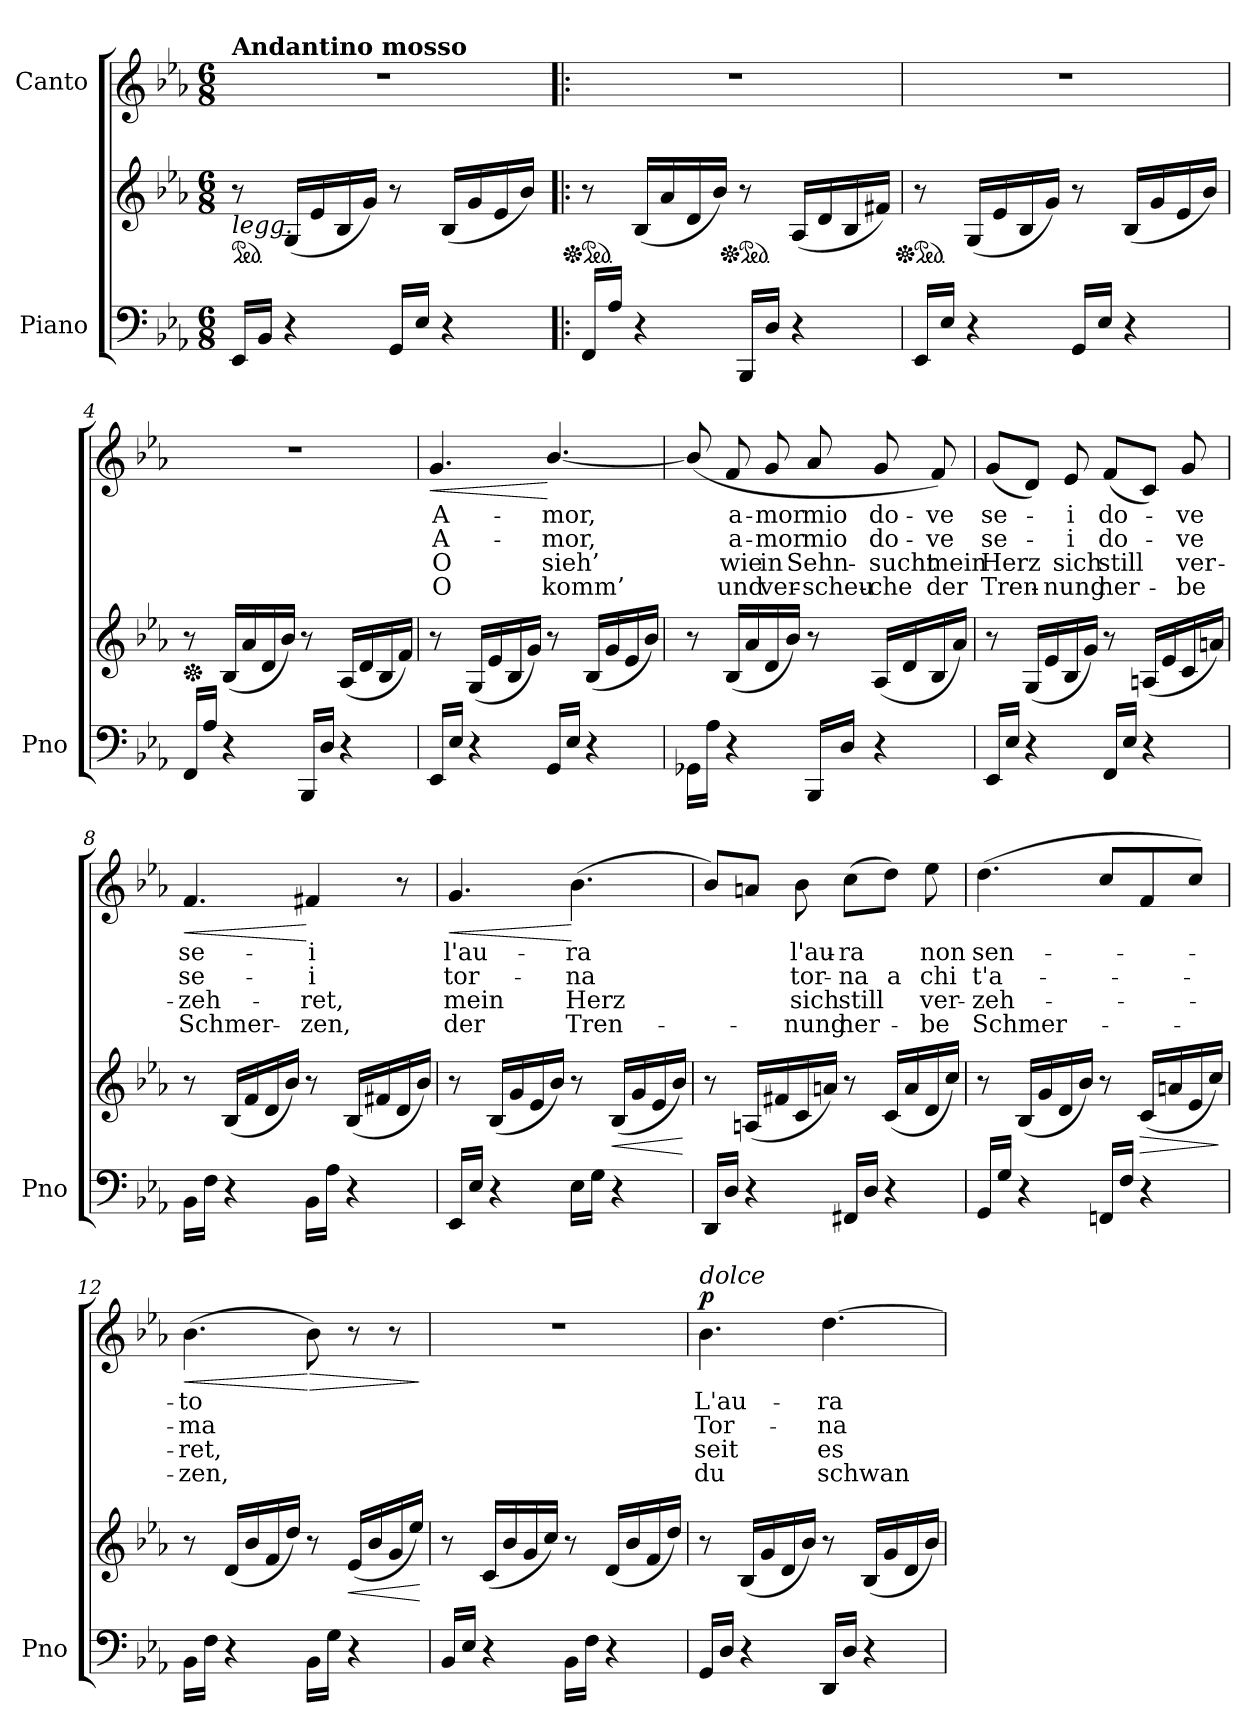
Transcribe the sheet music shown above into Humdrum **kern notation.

**kern	**kern	**dynam	**kern	**text	**text	**text	**text	**dynam
*part2	*part2	*part2	*part1	*part1	*part1	*part1	*part1	*part1
*staff3	*staff2	*staff2/3	*staff1	*staff1	*staff1	*staff1	*staff1	*staff1
*I"Piano	*	*	*I"Canto	*	*	*	*	*
*I'Pno	*	*	*	*	*	*	*	*
*clefF4	*clefG2	*	*clefG2	*	*	*	*	*
*k[b-e-a-]	*k[b-e-a-]	*	*k[b-e-a-]	*	*	*	*	*
*M6/8	*M6/8	*	*M6/8	*	*	*	*	*
*	*ped	*	*	*	*	*	*	*
=1	=1	=1	=1	=1	=1	=1	=1	=1
!	!	!	!LO:TX:a:B:t=Andantino mosso	!	!	!	!	!
!	!LO:TX:b:i:t=legg.	!	!	!	!	!	!	!
16EE-/LL	8r	.	2.r	.	.	.	.	.
16BB-/JJ	.	.	.	.	.	.	.	.
4r	(16G/LL	.	.	.	.	.	.	.
.	16e-/	.	.	.	.	.	.	.
.	16B-/	.	.	.	.	.	.	.
.	16g/JJ)	.	.	.	.	.	.	.
16GG/LL	8r	.	.	.	.	.	.	.
16E-/JJ	.	.	.	.	.	.	.	.
4r	(16B-/LL	.	.	.	.	.	.	.
.	16g/	.	.	.	.	.	.	.
.	16e-/	.	.	.	.	.	.	.
.	16b-/JJ)	.	.	.	.	.	.	.
=2!|:	=2!|:	=2!|:	=2!|:	=2!|:	=2!|:	=2!|:	=2!|:	=2!|:
*	*Xped	*	*	*	*	*	*	*
*	*ped	*	*	*	*	*	*	*
16FF/LL	8r	.	2.r	.	.	.	.	.
16A-/JJ	.	.	.	.	.	.	.	.
4r	(16B-/LL	.	.	.	.	.	.	.
.	16a-/	.	.	.	.	.	.	.
.	16d/	.	.	.	.	.	.	.
.	16b-/JJ)	.	.	.	.	.	.	.
*	*Xped	*	*	*	*	*	*	*
*	*ped	*	*	*	*	*	*	*
16BBB-/LL	8r	.	.	.	.	.	.	.
16D/JJ	.	.	.	.	.	.	.	.
4r	(16A-/LL	.	.	.	.	.	.	.
.	16d/	.	.	.	.	.	.	.
.	16B-/	.	.	.	.	.	.	.
.	16f#X/JJ)	.	.	.	.	.	.	.
!!LO:LB:g=z
=3	=3	=3	=3	=3	=3	=3	=3	=3
*	*Xped	*	*	*	*	*	*	*
*	*ped	*	*	*	*	*	*	*
16EE-/LL	8r	.	2.r	.	.	.	.	.
16E-/JJ	.	.	.	.	.	.	.	.
4r	(16G/LL	.	.	.	.	.	.	.
.	16e-/	.	.	.	.	.	.	.
.	16B-/	.	.	.	.	.	.	.
.	16g/JJ)	.	.	.	.	.	.	.
16GG/LL	8r	.	.	.	.	.	.	.
16E-/JJ	.	.	.	.	.	.	.	.
4r	(16B-/LL	.	.	.	.	.	.	.
.	16g/	.	.	.	.	.	.	.
.	16e-/	.	.	.	.	.	.	.
.	16b-/JJ)	.	.	.	.	.	.	.
!!LO:LB:g=z
=4	=4	=4	=4	=4	=4	=4	=4	=4
*	*Xped	*	*	*	*	*	*	*
16FF/LL	8r	.	2.r	.	.	.	.	.
16A-/JJ	.	.	.	.	.	.	.	.
4r	(16B-/LL	.	.	.	.	.	.	.
.	16a-/	.	.	.	.	.	.	.
.	16d/	.	.	.	.	.	.	.
.	16b-/JJ)	.	.	.	.	.	.	.
16BBB-/LL	8r	.	.	.	.	.	.	.
16D/JJ	.	.	.	.	.	.	.	.
4r	(16A-/LL	.	.	.	.	.	.	.
.	16d/	.	.	.	.	.	.	.
.	16B-/	.	.	.	.	.	.	.
.	16f/JJ)	.	.	.	.	.	.	.
=5	=5	=5	=5	=5	=5	=5	=5	=5
!	!	!	!	!LO:LY:b	!LO:LY:b	!LO:LY:b	!LO:LY:b	!LO:HP:b
16EE-/LL	8r	.	4.g/	A-	A-	O	O	<
16E-/JJ	.	.	.	.	.	.	.	.
4r	(16G/LL	.	.	.	.	.	.	.
.	16e-/	.	.	.	.	.	.	.
.	16B-/	.	.	.	.	.	.	.
.	16g/JJ)	.	.	.	.	.	.	.
!	!	!	!	!LO:LY:b	!LO:LY:b	!LO:LY:b	!LO:LY:b	!
16GG/LL	8r	.	[4.b-/	-mor,	-mor,	sieh’	komm’	[
16E-/JJ	.	.	.	.	.	.	.	.
4r	(16B-/LL	.	.	.	.	.	.	.
.	16g/	.	.	.	.	.	.	.
.	16e-/	.	.	.	.	.	.	.
.	16b-/JJ)	.	.	.	.	.	.	.
!!LO:PB:g=z
=6	=6	=6	=6	=6	=6	=6	=6	=6
16GG-X\LL	8r	.	(8b-/]	.	.	.	.	.
16A-\JJ	.	.	.	.	.	.	.	.
!	!	!	!	!LO:LY:b	!LO:LY:b	!LO:LY:b	!LO:LY:b	!
4r	(16B-/LL	.	8f/	a-	a-	wie	und	.
.	16a-/	.	.	.	.	.	.	.
!	!	!	!	!LO:LY:b	!LO:LY:b	!LO:LY:b	!LO:LY:b	!
.	16d/	.	8g/	-mor	-mor	in	ver-	.
.	16b-/JJ)	.	.	.	.	.	.	.
!	!	!	!	!LO:LY:b	!LO:LY:b	!LO:LY:b	!LO:LY:b	!
16BBB-/LL	8r	.	8a-/	mio	mio	Sehn-	-scheu-	.
16D/JJ	.	.	.	.	.	.	.	.
!	!	!	!	!LO:LY:b	!LO:LY:b	!LO:LY:b	!LO:LY:b	!
4r	(16A-/LL	.	8g/	do-	do-	-sucht	-che	.
.	16d/	.	.	.	.	.	.	.
!	!	!	!	!LO:LY:b	!LO:LY:b	!LO:LY:b	!LO:LY:b	!
.	16B-/	.	8f/)	-ve	-ve	mein	der	.
.	16a-/JJ)	.	.	.	.	.	.	.
!!LO:LB:g=z
=7	=7	=7	=7	=7	=7	=7	=7	=7
!	!	!	!	!LO:LY:b	!LO:LY:b	!LO:LY:b	!LO:LY:b	!
16EE-/LL	8r	.	(8g/L	se-	se-	Herz	Tren-	.
16E-/JJ	.	.	.	.	.	.	.	.
4r	(16G/LL	.	8d/J)	.	.	.	.	.
.	16e-/	.	.	.	.	.	.	.
!	!	!	!	!LO:LY:b	!LO:LY:b	!LO:LY:b	!LO:LY:b	!
.	16B-/	.	8e-/	-i	-i	sich	-nung	.
.	16g/JJ)	.	.	.	.	.	.	.
!	!	!	!	!LO:LY:b	!LO:LY:b	!LO:LY:b	!LO:LY:b	!
16FF/LL	8r	.	(8f/L	do-	do-	still	her-	.
16E-/JJ	.	.	.	.	.	.	.	.
4r	(16An/LL	.	8c/J)	.	.	.	.	.
.	16e-/	.	.	.	.	.	.	.
!	!	!	!	!LO:LY:b	!LO:LY:b	!LO:LY:b	!LO:LY:b	!
.	16c/	.	8g/	-ve	-ve	ver-	-be	.
.	16an/JJ)	.	.	.	.	.	.	.
=8	=8	=8	=8	=8	=8	=8	=8	=8
!	!	!	!	!LO:LY:b	!LO:LY:b	!LO:LY:b	!LO:LY:b	!LO:HP:b
16BB-\LL	8r	.	4.f/	se-	se-	-zeh-	Schmer-	<
16F\JJ	.	.	.	.	.	.	.	.
4r	(16B-/LL	.	.	.	.	.	.	.
.	16f/	.	.	.	.	.	.	.
.	16d/	.	.	.	.	.	.	.
.	16b-/JJ)	.	.	.	.	.	.	.
!	!	!	!	!LO:LY:b	!LO:LY:b	!LO:LY:b	!LO:LY:b	!
16BB-\LL	8r	.	4f#X/	-i	-i	-ret,	-zen,	[
16A-\JJ	.	.	.	.	.	.	.	.
4r	(16B-/LL	.	.	.	.	.	.	.
.	16f#X/	.	.	.	.	.	.	.
.	16d/	.	8r	.	.	.	.	.
.	16b-/JJ)	.	.	.	.	.	.	.
!!LO:LB:g=z
=9	=9	=9	=9	=9	=9	=9	=9	=9
!	!	!	!	!LO:LY:b	!LO:LY:b	!LO:LY:b	!LO:LY:b	!LO:HP:b
16EE-/LL	8r	.	4.g/	l'au-	tor-	mein	der	<
16E-/JJ	.	.	.	.	.	.	.	.
4r	(16B-/LL	.	.	.	.	.	.	.
.	16g/	.	.	.	.	.	.	.
.	16e-/	.	.	.	.	.	.	.
.	16b-/JJ)	.	.	.	.	.	.	.
!	!	!	!	!LO:LY:b	!LO:LY:b	!LO:LY:b	!LO:LY:b	!
16E-\LL	8r	.	(4.b-\	-ra	-na	Herz	Tren-	[
16G\JJ	.	.	.	.	.	.	.	.
!	!	!LO:HP:b	!	!	!	!	!	!
4r	(16B-/LL	<	.	.	.	.	.	.
.	16g/	.	.	.	.	.	.	.
.	16e-/	.	.	.	.	.	.	.
.	16b-/JJ)	.	.	.	.	.	.	.
.	.	[	.	.	.	.	.	.
!!LO:PB:g=z
=10	=10	=10	=10	=10	=10	=10	=10	=10
16DD/LL	8r	.	8b-/L)	.	.	.	.	.
16D/JJ	.	.	.	.	.	.	.	.
4r	(16An/LL	.	8an/J	.	.	.	.	.
.	16f#X/	.	.	.	.	.	.	.
!	!	!	!	!LO:LY:b	!LO:LY:b	!LO:LY:b	!LO:LY:b	!
.	16c/	.	8b-\	l'au-	tor-	sich	-nung	.
.	16an/JJ)	.	.	.	.	.	.	.
!	!	!	!	!LO:LY:b	!LO:LY:b	!LO:LY:b	!LO:LY:b	!
16FF#X/LL	8r	.	(8cc\L	-ra	-na	still	her-	.
16D/JJ	.	.	.	.	.	.	.	.
!	!	!	!	!	!LO:LY:b	!	!	!
4r	(16c/LL	.	8dd\J)	.	a	.	.	.
.	16a/	.	.	.	.	.	.	.
!	!	!	!	!LO:LY:b	!LO:LY:b	!LO:LY:b	!LO:LY:b	!
.	16d/	.	8ee-\	non	chi	ver-	-be	.
.	16cc/JJ)	.	.	.	.	.	.	.
=11	=11	=11	=11	=11	=11	=11	=11	=11
!	!	!	!	!LO:LY:b	!LO:LY:b	!LO:LY:b	!LO:LY:b	!
16GG/LL	8r	.	(4.dd\	sen-	t'a-	-zeh-	Schmer-	.
16G/JJ	.	.	.	.	.	.	.	.
4r	(16B-/LL	.	.	.	.	.	.	.
.	16g/	.	.	.	.	.	.	.
.	16d/	.	.	.	.	.	.	.
.	16b-/JJ)	.	.	.	.	.	.	.
16FFn/LL	8r	.	8cc/L	.	.	.	.	.
16F/JJ	.	.	.	.	.	.	.	.
!	!	!LO:HP:b	!	!	!	!	!	!
4r	(16c/LL	>	8f/	.	.	.	.	.
.	16an/	.	.	.	.	.	.	.
.	16e-/	.	8cc/J)	.	.	.	.	.
.	16cc/JJ)	.	.	.	.	.	.	.
.	.	]	.	.	.	.	.	.
!!LO:LB:g=z
=12	=12	=12	=12	=12	=12	=12	=12	=12
!	!	!	!	!LO:LY:b	!LO:LY:b	!LO:LY:b	!LO:LY:b	!LO:HP:b
16BB-\LL	8r	.	(4.b-\	-to	-ma	-ret,	-zen,	<
16F\JJ	.	.	.	.	.	.	.	.
4r	(16d/LL	.	.	.	.	.	.	.
.	16b-/	.	.	.	.	.	.	.
.	16f/	.	.	.	.	.	.	.
.	16dd/JJ)	.	.	.	.	.	.	.
!	!	!	!	!	!	!	!	!LO:HP:n=1:b
16BB-\LL	8r	.	8b-\)	.	.	.	.	[ >
16G\JJ	.	.	.	.	.	.	.	.
!	!	!LO:HP:b	!	!	!	!	!	!
4r	(16e-/LL	<	8r	.	.	.	.	.
.	16b-/	.	.	.	.	.	.	.
.	16g/	.	8r	.	.	.	.	.
.	16ee-/JJ)	.	.	.	.	.	.	.
.	.	[	.	.	.	.	.	]
!!LO:LB:g=z
=13	=13	=13	=13	=13	=13	=13	=13	=13
16BB-/LL	8r	.	2.r	.	.	.	.	.
16E-/JJ	.	.	.	.	.	.	.	.
4r	(16c/LL	.	.	.	.	.	.	.
.	16b-/	.	.	.	.	.	.	.
.	16g/	.	.	.	.	.	.	.
.	16cc/JJ)	.	.	.	.	.	.	.
16BB-\LL	8r	.	.	.	.	.	.	.
16F\JJ	.	.	.	.	.	.	.	.
4r	(16d/LL	.	.	.	.	.	.	.
.	16b-/	.	.	.	.	.	.	.
.	16f/	.	.	.	.	.	.	.
.	16dd/JJ)	.	.	.	.	.	.	.
=14	=14	=14	=14	=14	=14	=14	=14	=14
!	!	!	!LO:TX:a:i:t=dolce	!	!	!	!	!
!	!	!	!	!LO:LY:b	!LO:LY:b	!LO:LY:b	!LO:LY:b	!LO:DY:a
16GG/LL	8r	.	4.b-\	L'au-	Tor-	seit	du	p
16D/JJ	.	.	.	.	.	.	.	.
4r	(16B-/LL	.	.	.	.	.	.	.
.	16g/	.	.	.	.	.	.	.
.	16d/	.	.	.	.	.	.	.
.	16b-/JJ)	.	.	.	.	.	.	.
!	!	!	!	!LO:LY:b	!LO:LY:b	!LO:LY:b	!LO:LY:b	!
16DD/LL	8r	.	[4.dd\	-ra	-na	es	schwan-	.
16D/JJ	.	.	.	.	.	.	.	.
4r	(16B-/LL	.	.	.	.	.	.	.
.	16g/	.	.	.	.	.	.	.
.	16d/	.	.	.	.	.	.	.
.	16b-/JJ)	.	.	.	.	.	.	.
=	=	=	=	=	=	=	=	=
*-	*-	*-	*-	*-	*-	*-	*-	*-
